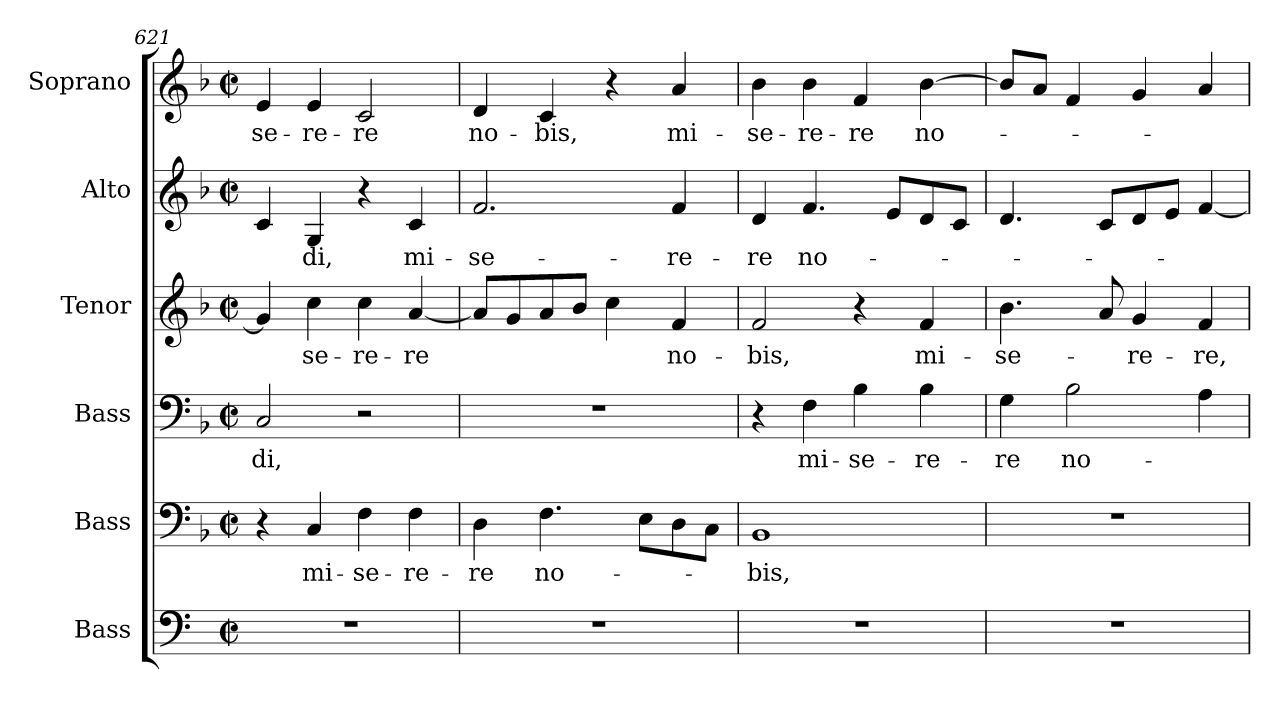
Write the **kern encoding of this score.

**kern	**kern	**text	**kern	**text	**kern	**text	**kern	**text	**kern	**text
*part6	*part5	*part5	*part4	*part4	*part3	*part3	*part2	*part2	*part1	*part1
*staff6	*staff5	*staff5	*staff4	*staff4	*staff3	*staff3	*staff2	*staff2	*staff1	*staff1
*I"Bass	*I"Bass	*	*I"Bass	*	*I"Tenor	*	*I"Alto	*	*I"Soprano	*
*I'B.	*I'B.	*	*I'B.	*	*I'T.	*	*I'A.	*	*I'S.	*
*clefF4	*clefF4	*	*clefF4	*	*clefG2	*	*clefG2	*	*clefG2	*
*	*	*	*	*	*ITrd7c12	*	*ITrd7c12	*	*	*
*k[]	*k[b-]	*	*k[b-]	*	*k[b-]	*	*k[b-]	*	*k[b-]	*
*C:	*F:	*	*F:	*	*F:	*	*F:	*	*F:	*
*M2/2	*M2/2	*	*M2/2	*	*M2/2	*	*M2/2	*	*M2/2	*
*met(c|)	*met(c|)	*	*met(c|)	*	*met(c|)	*	*met(c|)	*	*met(c|)	*
=621	=621	=621	=621	=621	=621	=621	=621	=621	=621	=621
!	!	!	!	!LO:LY:b:color=#000000	!	!	!	!	!	!
!	!	!	!	!	!	!	!	!	!	!LO:LY:b:color=#000000
1r	4r	.	2Ci/	-di,	4Gi/]	.	4Ci/	.	4ei/	-se-
!	!	!LO:LY:b:color=#000000	!	!	!	!	!	!	!	!
!	!	!	!	!	!	!LO:LY:b:color=#000000	!	!	!	!
!	!	!	!	!	!	!	!	!LO:LY:b:color=#000000	!	!
!	!	!	!	!	!	!	!	!	!	!LO:LY:b:color=#000000
.	4Ci/	mi-	.	.	4ci\	-se-	4GGi/	-di,	4ei/	-re-
!	!	!LO:LY:b:color=#000000	!	!	!	!	!	!	!	!
!	!	!	!	!	!	!LO:LY:b:color=#000000	!	!	!	!
!	!	!	!	!	!	!	!	!	!	!LO:LY:b:color=#000000
.	4Fi\	-se-	2r	.	4ci\	-re-	4r	.	2ci/	-re
!	!	!LO:LY:b:color=#000000	!	!	!	!	!	!	!	!
!	!	!	!	!	!	!LO:LY:b:color=#000000	!	!	!	!
!	!	!	!	!	!	!	!	!LO:LY:b:color=#000000	!	!
.	4Fi\	-re-	.	.	[4Ai/	-re	4Ci/	mi-	.	.
=622	=622	=622	=622	=622	=622	=622	=622	=622	=622	=622
!	!	!LO:LY:b:color=#000000	!	!	!	!	!	!	!	!
!	!	!	!	!	!	!	!	!LO:LY:b:color=#000000	!	!
!	!	!	!	!	!	!	!	!	!	!LO:LY:b:color=#000000
1r	4Di\	-re	1r	.	8Ai/L]	.	2.Fi/	-se-	4di/	no-
.	.	.	.	.	8Gi/	.	.	.	.	.
!	!	!LO:LY:b:color=#000000	!	!	!	!	!	!	!	!
!	!	!	!	!	!	!	!	!	!	!LO:LY:b:color=#000000
.	4.Fi\	no-	.	.	8Ai/	.	.	.	4ci/	-bis,
.	.	.	.	.	8B-i/J	.	.	.	.	.
.	.	.	.	.	4ci\	.	.	.	4r	.
.	8Ei\L	.	.	.	.	.	.	.	.	.
!	!	!	!	!	!	!LO:LY:b:color=#000000	!	!	!	!
!	!	!	!	!	!	!	!	!LO:LY:b:color=#000000	!	!
!	!	!	!	!	!	!	!	!	!	!LO:LY:b:color=#000000
.	8Di\	.	.	.	4Fi/	no-	4Fi/	-re-	4ai/	mi-
.	8Ci\J	.	.	.	.	.	.	.	.	.
=623	=623	=623	=623	=623	=623	=623	=623	=623	=623	=623
!	!	!LO:LY:b:color=#000000	!	!	!	!	!	!	!	!
!	!	!	!	!	!	!LO:LY:b:color=#000000	!	!	!	!
!	!	!	!	!	!	!	!	!LO:LY:b:color=#000000	!	!
!	!	!	!	!	!	!	!	!	!	!LO:LY:b:color=#000000
1r	1BB-i	-bis,	4r	.	2Fi/	-bis,	4Di/	-re	4b-i\	-se-
!	!	!	!	!LO:LY:b:color=#000000	!	!	!	!	!	!
!	!	!	!	!	!	!	!	!LO:LY:b:color=#000000	!	!
!	!	!	!	!	!	!	!	!	!	!LO:LY:b:color=#000000
.	.	.	4Fi\	mi-	.	.	4.Fi/	no-	4b-i\	-re-
!	!	!	!	!LO:LY:b:color=#000000	!	!	!	!	!	!
!	!	!	!	!	!	!	!	!	!	!LO:LY:b:color=#000000
.	.	.	4B-i\	-se-	4r	.	.	.	4fi/	-re
.	.	.	.	.	.	.	8Ei/L	.	.	.
!	!	!	!	!LO:LY:b:color=#000000	!	!	!	!	!	!
!	!	!	!	!	!	!LO:LY:b:color=#000000	!	!	!	!
!	!	!	!	!	!	!	!	!	!	!LO:LY:b:color=#000000
.	.	.	4B-i\	-re-	4Fi/	mi-	8Di/	.	[4b-i\	no-
.	.	.	.	.	.	.	8Ci/J	.	.	.
!!LO:LB:g=z
=624	=624	=624	=624	=624	=624	=624	=624	=624	=624	=624
!	!	!	!	!LO:LY:b:color=#000000	!	!	!	!	!	!
!	!	!	!	!	!	!LO:LY:b:color=#000000	!	!	!	!
1r	1r	.	4Gi\	-re	4.B-i\	-se-	4.Di/	.	8b-i/L]	.
.	.	.	.	.	.	.	.	.	8ai/J	.
!	!	!	!	!LO:LY:b:color=#000000	!	!	!	!	!	!
.	.	.	2B-i\	no-	.	.	.	.	4fi/	.
.	.	.	.	.	8Ai/	.	8Ci/L	.	.	.
!	!	!	!	!	!	!LO:LY:b:color=#000000	!	!	!	!
.	.	.	.	.	4Gi/	-re-	8Di/	.	4gi/	.
.	.	.	.	.	.	.	8Ei/J	.	.	.
!	!	!	!	!	!	!LO:LY:b:color=#000000	!	!	!	!
.	.	.	4Ai\	.	4Fi/	-re,	[4Fi/	.	4ai/	.
=	=	=	=	=	=	=	=	=	=	=
*-	*-	*-	*-	*-	*-	*-	*-	*-	*-	*-
